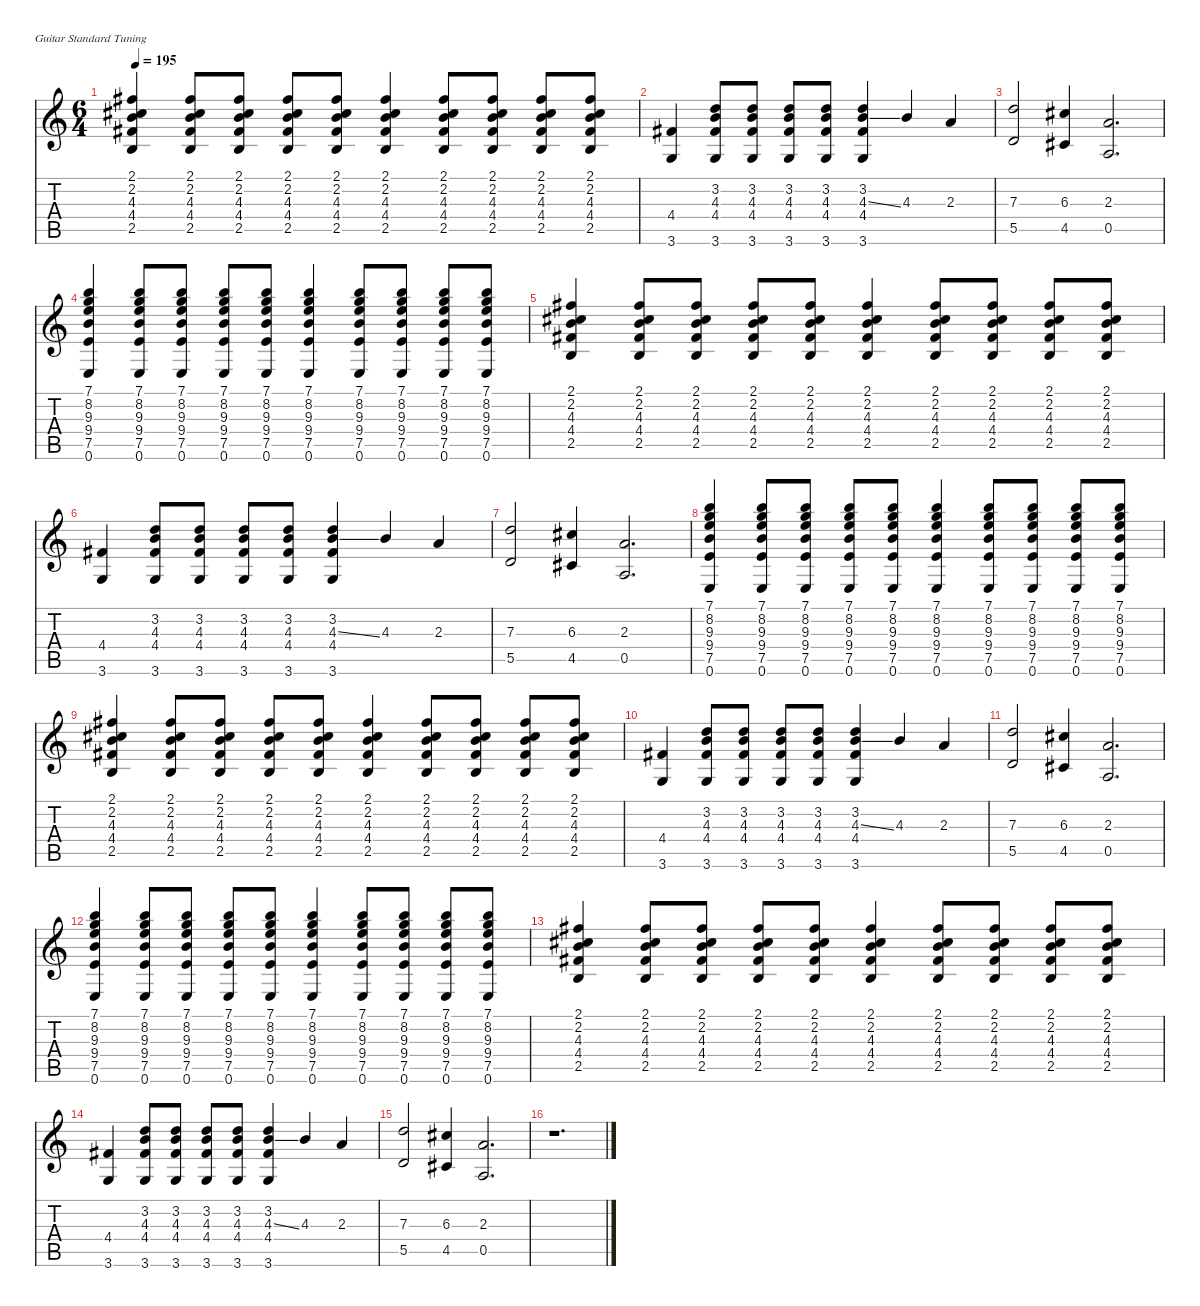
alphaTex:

\defaultSystemsLayout 4
\hideDynamics
\bracketExtendMode nobrackets
\singleTrackTrackNamePolicy hidden
\multiTrackTrackNamePolicy hidden
\firstSystemTrackNameMode fullname
\firstSystemTrackNameOrientation horizontal
\otherSystemsTrackNameOrientation horizontal
\track ("Guitar 1" "dist.guit.") {mute instrument distortionguitar}
\staff {score tabs}
\tuning (E4 B3 G3 D3 A2 E2)
\ts (6 4)
\tempo 195
\clef g2
\ks c
(2.1{acc #} 2.2{acc #} 4.3 4.4{acc #} 2.5).4{dy f beam Up} (2.1{acc #} 2.2{acc #} 4.3 4.4{acc #} 2.5).8{beam Up} (2.1{acc #} 2.2{acc #} 4.3 4.4{acc #} 2.5).8{beam Up} (2.1{acc #} 2.2{acc #} 4.3 4.4{acc #} 2.5).8{beam Up} (2.1{acc #} 2.2{acc #} 4.3 4.4{acc #} 2.5).8{beam Up} (2.1{acc #} 2.2{acc #} 4.3 4.4{acc #} 2.5).4{beam Up} (2.1{acc #} 2.2{acc #} 4.3 4.4{acc #} 2.5).8{beam Up} (2.1{acc #} 2.2{acc #} 4.3 4.4{acc #} 2.5).8{beam Up} (2.1{acc #} 2.2{acc #} 4.3 4.4{acc #} 2.5).8{beam Up} (2.1{acc #} 2.2{acc #} 4.3 4.4{acc #} 2.5).8{beam Up} |
(4.4{acc #} 3.6).4{beam Up} (3.2 4.3 4.4{acc #} 3.6).8{beam Up} (3.2 4.3 4.4{acc #} 3.6).8{beam Up} (3.2 4.3 4.4{acc #} 3.6).8{beam Up} (3.2 4.3 4.4{acc #} 3.6).8{beam Up} (3.2 4.3{ss} 4.4{acc #} 3.6).4{beam Up} 4.3.4{beam Up} 2.3.4{beam Up} |
(7.3 5.5).2{beam Up} (6.3{acc #} 4.5{acc #}).4{beam Up} (2.3 0.5).2{d beam Up} |
(7.1 8.2 9.3 9.4 7.5 0.6).4{beam Up beam merge} (7.1 8.2 9.3 9.4 7.5 0.6).8{beam Up beam merge} (7.1 8.2 9.3 9.4 7.5 0.6).8{beam Up beam split} (7.1 8.2 9.3 9.4 7.5 0.6).8{beam Up beam merge} (7.1 8.2 9.3 9.4 7.5 0.6).8{beam Up beam merge} (7.1 8.2 9.3 9.4 7.5 0.6).4{beam Up beam merge} (7.1 8.2 9.3 9.4 7.5 0.6).8{beam Up beam merge} (7.1 8.2 9.3 9.4 7.5 0.6).8{beam Up beam split} (7.1 8.2 9.3 9.4 7.5 0.6).8{beam Up beam merge} (7.1 8.2 9.3 9.4 7.5 0.6).8{beam Up} |
(2.1{acc #} 2.2{acc #} 4.3 4.4{acc #} 2.5).4{beam Up beam merge} (2.1{acc #} 2.2{acc #} 4.3 4.4{acc #} 2.5).8{beam Up beam merge} (2.1{acc #} 2.2{acc #} 4.3 4.4{acc #} 2.5).8{beam Up beam split} (2.1{acc #} 2.2{acc #} 4.3 4.4{acc #} 2.5).8{beam Up beam merge} (2.1{acc #} 2.2{acc #} 4.3 4.4{acc #} 2.5).8{beam Up beam merge} (2.1{acc #} 2.2{acc #} 4.3 4.4{acc #} 2.5).4{beam Up beam merge} (2.1{acc #} 2.2{acc #} 4.3 4.4{acc #} 2.5).8{beam Up beam merge} (2.1{acc #} 2.2{acc #} 4.3 4.4{acc #} 2.5).8{beam Up beam split} (2.1{acc #} 2.2{acc #} 4.3 4.4{acc #} 2.5).8{beam Up beam merge} (2.1{acc #} 2.2{acc #} 4.3 4.4{acc #} 2.5).8{beam Up} |
(4.4{acc #} 3.6).4{beam Up} (3.2 4.3 4.4{acc #} 3.6).8{beam Up} (3.2 4.3 4.4{acc #} 3.6).8{beam Up} (3.2 4.3 4.4{acc #} 3.6).8{beam Up} (3.2 4.3 4.4{acc #} 3.6).8{beam Up} (3.2 4.3{ss} 4.4{acc #} 3.6).4{beam Up} 4.3.4{beam Up} 2.3.4{beam Up} |
(7.3 5.5).2{beam Up} (6.3{acc #} 4.5{acc #}).4{beam Up} (2.3 0.5).2{d beam Up} |
(7.1 8.2 9.3 9.4 7.5 0.6).4{beam Up} (7.1 8.2 9.3 9.4 7.5 0.6).8{beam Up} (7.1 8.2 9.3 9.4 7.5 0.6).8{beam Up} (7.1 8.2 9.3 9.4 7.5 0.6).8{beam Up} (7.1 8.2 9.3 9.4 7.5 0.6).8{beam Up} (7.1 8.2 9.3 9.4 7.5 0.6).4{beam Up} (7.1 8.2 9.3 9.4 7.5 0.6).8{beam Up} (7.1 8.2 9.3 9.4 7.5 0.6).8{beam Up} (7.1 8.2 9.3 9.4 7.5 0.6).8{beam Up} (7.1 8.2 9.3 9.4 7.5 0.6).8{beam Up} |
(2.1{acc #} 2.2{acc #} 4.3 4.4{acc #} 2.5).4{beam Up} (2.1{acc #} 2.2{acc #} 4.3 4.4{acc #} 2.5).8{beam Up} (2.1{acc #} 2.2{acc #} 4.3 4.4{acc #} 2.5).8{beam Up} (2.1{acc #} 2.2{acc #} 4.3 4.4{acc #} 2.5).8{beam Up} (2.1{acc #} 2.2{acc #} 4.3 4.4{acc #} 2.5).8{beam Up} (2.1{acc #} 2.2{acc #} 4.3 4.4{acc #} 2.5).4{beam Up} (2.1{acc #} 2.2{acc #} 4.3 4.4{acc #} 2.5).8{beam Up} (2.1{acc #} 2.2{acc #} 4.3 4.4{acc #} 2.5).8{beam Up} (2.1{acc #} 2.2{acc #} 4.3 4.4{acc #} 2.5).8{beam Up} (2.1{acc #} 2.2{acc #} 4.3 4.4{acc #} 2.5).8{beam Up} |
(4.4{acc #} 3.6).4{beam Up} (3.2 4.3 4.4{acc #} 3.6).8{beam Up} (3.2 4.3 4.4{acc #} 3.6).8{beam Up} (3.2 4.3 4.4{acc #} 3.6).8{beam Up} (3.2 4.3 4.4{acc #} 3.6).8{beam Up} (3.2 4.3{ss} 4.4{acc #} 3.6).4{beam Up} 4.3.4{beam Up} 2.3.4{beam Up} |
(7.3 5.5).2{beam Up} (6.3{acc #} 4.5{acc #}).4{beam Up} (2.3 0.5).2{d beam Up} |
(7.1 8.2 9.3 9.4 7.5 0.6).4{beam Up} (7.1 8.2 9.3 9.4 7.5 0.6).8{beam Up} (7.1 8.2 9.3 9.4 7.5 0.6).8{beam Up} (7.1 8.2 9.3 9.4 7.5 0.6).8{beam Up} (7.1 8.2 9.3 9.4 7.5 0.6).8{beam Up} (7.1 8.2 9.3 9.4 7.5 0.6).4{beam Up} (7.1 8.2 9.3 9.4 7.5 0.6).8{beam Up} (7.1 8.2 9.3 9.4 7.5 0.6).8{beam Up} (7.1 8.2 9.3 9.4 7.5 0.6).8{beam Up} (7.1 8.2 9.3 9.4 7.5 0.6).8{beam Up} |
(2.1{acc #} 2.2{acc #} 4.3 4.4{acc #} 2.5).4{beam Up} (2.1{acc #} 2.2{acc #} 4.3 4.4{acc #} 2.5).8{beam Up} (2.1{acc #} 2.2{acc #} 4.3 4.4{acc #} 2.5).8{beam Up} (2.1{acc #} 2.2{acc #} 4.3 4.4{acc #} 2.5).8{beam Up} (2.1{acc #} 2.2{acc #} 4.3 4.4{acc #} 2.5).8{beam Up} (2.1{acc #} 2.2{acc #} 4.3 4.4{acc #} 2.5).4{beam Up} (2.1{acc #} 2.2{acc #} 4.3 4.4{acc #} 2.5).8{beam Up} (2.1{acc #} 2.2{acc #} 4.3 4.4{acc #} 2.5).8{beam Up} (2.1{acc #} 2.2{acc #} 4.3 4.4{acc #} 2.5).8{beam Up} (2.1{acc #} 2.2{acc #} 4.3 4.4{acc #} 2.5).8{beam Up} |
(4.4{acc #} 3.6).4{beam Up} (3.2 4.3 4.4{acc #} 3.6).8{beam Up} (3.2 4.3 4.4{acc #} 3.6).8{beam Up} (3.2 4.3 4.4{acc #} 3.6).8{beam Up} (3.2 4.3 4.4{acc #} 3.6).8{beam Up} (3.2 4.3{ss} 4.4{acc #} 3.6).4{beam Up} 4.3.4{beam Up} 2.3.4{beam Up} |
(7.3 5.5).2{beam Up} (6.3{acc #} 4.5{acc #}).4{beam Up} (2.3 0.5).2{d beam Up} |
r.1{d beam Down}
